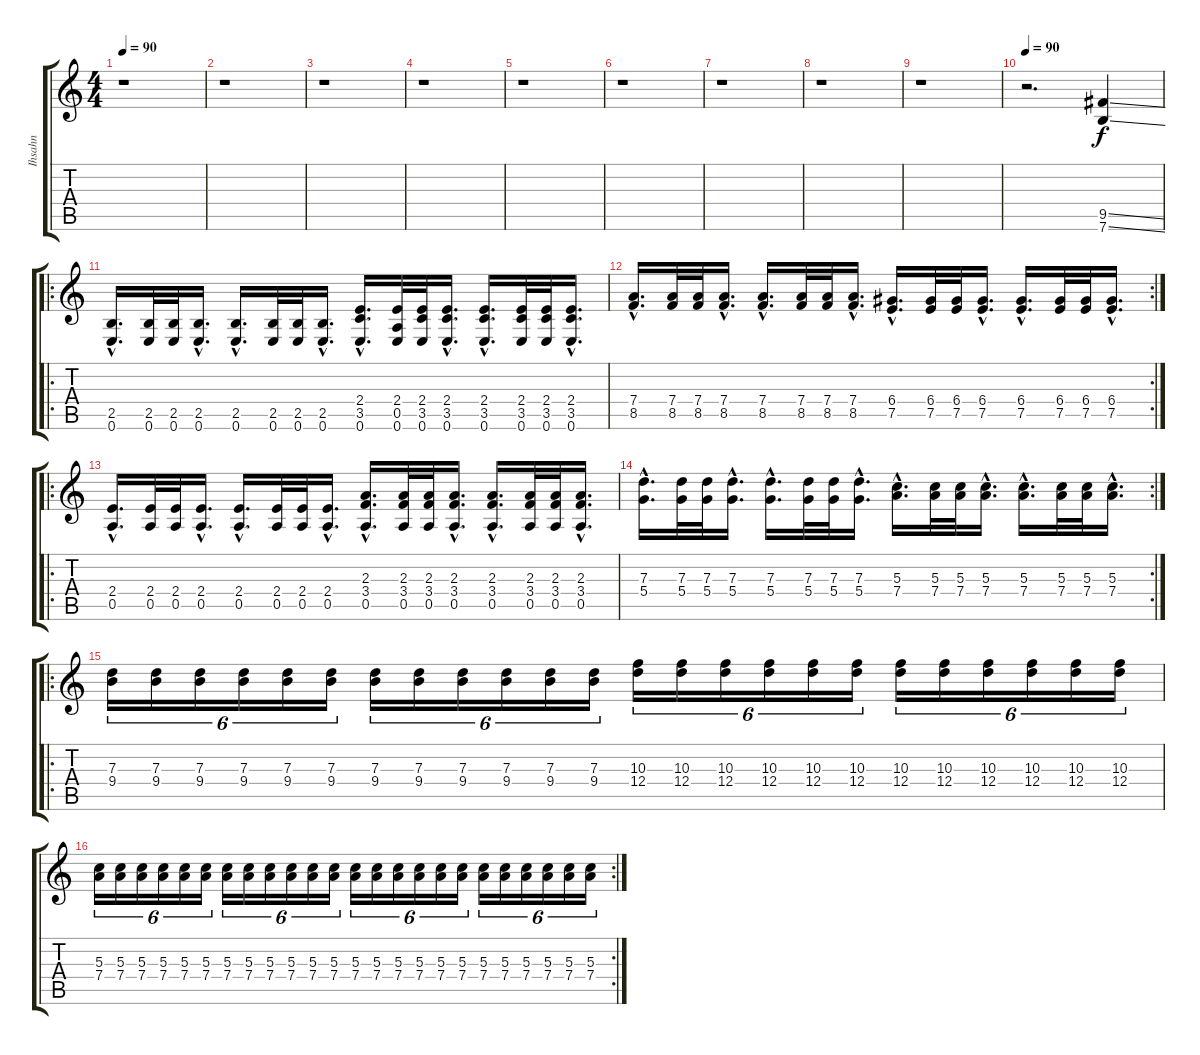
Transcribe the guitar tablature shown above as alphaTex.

\track ("Ihsahn" "Ihsahn") {instrument distortionguitar}
\staff {score tabs}
\tuning (E4 B3 G3 D3 A2 E2) {hide}
\ts (4 4)
\tempo 90
\clef g2
\ks c
r.1{dy f} |
r.1 |
r.1 |
r.1 |
r.1 |
r.1 |
r.1 |
r.1 |
r.1 |
\tempo 90
r.2{d} (9.5{ss} 7.6{ss}).4 |
\ro
(2.5{hac} 0.6{hac}).16{d} (2.5 0.6).32 (2.5 0.6).32 (2.5{hac} 0.6{hac}).16{d} (2.5{hac} 0.6{hac}).16{d} (2.5 0.6).32 (2.5 0.6).32 (2.5{hac} 0.6{hac}).16{d} (2.4{hac} 3.5{hac} 0.6{hac}).16{d} (2.4 0.5 0.6).32 (2.4 3.5 0.6).32 (2.4{hac} 3.5{hac} 0.6{hac}).16{d} (2.4{hac} 3.5{hac} 0.6{hac}).16{d} (2.4 3.5 0.6).32 (2.4 3.5 0.6).32 (2.4{hac} 3.5{hac} 0.6{hac}).16{d} |
\rc 2
(7.4{hac} 8.5{hac}).16{d} (7.4 8.5).32 (7.4 8.5).32 (7.4{hac} 8.5{hac}).16{d} (7.4{hac} 8.5{hac}).16{d} (7.4 8.5).32 (7.4 8.5).32 (7.4{hac} 8.5{hac}).16{d} (6.4{hac} 7.5{hac}).16{d} (6.4 7.5).32 (6.4 7.5).32 (6.4{hac} 7.5{hac}).16{d} (6.4{hac} 7.5{hac}).16{d} (6.4 7.5).32 (6.4 7.5).32 (6.4{hac} 7.5{hac}).16{d} |
\ro
(2.4{hac} 0.5{hac}).16{d} (2.4 0.5).32 (2.4 0.5).32 (2.4{hac} 0.5{hac}).16{d} (2.4{hac} 0.5{hac}).16{d} (2.4 0.5).32 (2.4 0.5).32 (2.4{hac} 0.5{hac}).16{d} (2.3{hac} 3.4{hac} 0.5{hac}).16{d} (2.3 3.4 0.5).32 (2.3 3.4 0.5).32 (2.3{hac} 3.4{hac} 0.5{hac}).16{d} (2.3{hac} 3.4{hac} 0.5{hac}).16{d} (2.3 3.4 0.5).32 (2.3 3.4 0.5).32 (2.3{hac} 3.4{hac} 0.5{hac}).16{d} |
\rc 2
(7.3{hac} 5.4{hac}).16{d} (7.3 5.4).32 (7.3 5.4).32 (7.3{hac} 5.4{hac}).16{d} (7.3{hac} 5.4{hac}).16{d} (7.3 5.4).32 (7.3 5.4).32 (7.3{hac} 5.4{hac}).16{d} (5.3{hac} 7.4{hac}).16{d} (5.3 7.4).32 (5.3 7.4).32 (5.3{hac} 7.4{hac}).16{d} (5.3{hac} 7.4{hac}).16{d} (5.3 7.4).32 (5.3 7.4).32 (5.3{hac} 7.4{hac}).16{d} |
\ro
(7.3 9.4).16{tu (6 4)} (7.3 9.4).16{tu (6 4)} (7.3 9.4).16{tu (6 4)} (7.3 9.4).16{tu (6 4)} (7.3 9.4).16{tu (6 4)} (7.3 9.4).16{tu (6 4)} (7.3 9.4).16{tu (6 4)} (7.3 9.4).16{tu (6 4)} (7.3 9.4).16{tu (6 4)} (7.3 9.4).16{tu (6 4)} (7.3 9.4).16{tu (6 4)} (7.3 9.4).16{tu (6 4)} (10.3 12.4).16{tu (6 4)} (10.3 12.4).16{tu (6 4)} (10.3 12.4).16{tu (6 4)} (10.3 12.4).16{tu (6 4)} (10.3 12.4).16{tu (6 4)} (10.3 12.4).16{tu (6 4)} (10.3 12.4).16{tu (6 4)} (10.3 12.4).16{tu (6 4)} (10.3 12.4).16{tu (6 4)} (10.3 12.4).16{tu (6 4)} (10.3 12.4).16{tu (6 4)} (10.3 12.4).16{tu (6 4)} |
\rc 2
(5.3 7.4).16{tu (6 4)} (5.3 7.4).16{tu (6 4)} (5.3 7.4).16{tu (6 4)} (5.3 7.4).16{tu (6 4)} (5.3 7.4).16{tu (6 4)} (5.3 7.4).16{tu (6 4)} (5.3 7.4).16{tu (6 4)} (5.3 7.4).16{tu (6 4)} (5.3 7.4).16{tu (6 4)} (5.3 7.4).16{tu (6 4)} (5.3 7.4).16{tu (6 4)} (5.3 7.4).16{tu (6 4)} (5.3 7.4).16{tu (6 4)} (5.3 7.4).16{tu (6 4)} (5.3 7.4).16{tu (6 4)} (5.3 7.4).16{tu (6 4)} (5.3 7.4).16{tu (6 4)} (5.3 7.4).16{tu (6 4)} (5.3 7.4).16{tu (6 4)} (5.3 7.4).16{tu (6 4)} (5.3 7.4).16{tu (6 4)} (5.3 7.4).16{tu (6 4)} (5.3 7.4).16{tu (6 4)} (5.3 7.4).16{tu (6 4)}
